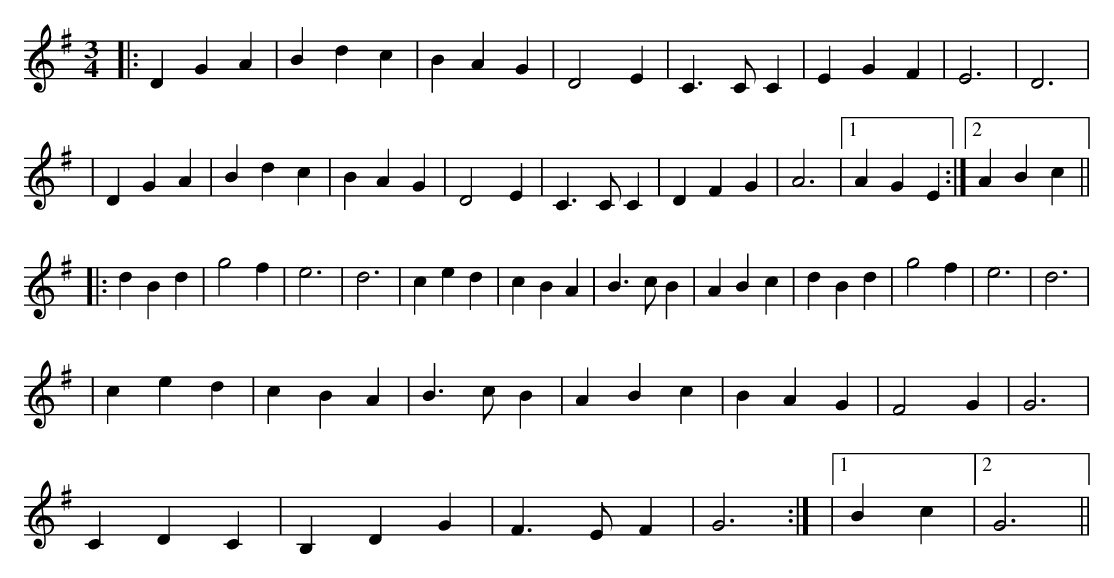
X:1
M:3/4
K:G
|:D2 G2 A2 | B2 d2 c2 | B2 A2 G2 | D4 E2 |C3 C C2 | E2 G2 F2 |E6 | D6 |
 |D2 G2 A2 | B2 d2 c2 | B2 A2 G2 | D4 E2 | C3 C C2 |D2 F2 G2 | A6 |1 A2 G2 E2 :|2 A2 B2 c2||
|:d2 B2 d2 | g4 f2 | e6 | d6 | c2 e2 d2 | c2 B2 A2 |B3 c B2 | A2 B2 c2 |d2 B2 d2 | g4 f2 | e6 | d6 |
|c2 e2 d2 | c2 B2 A2 | B3 c B2 |A2B2c2 |B2A2G2 | F4 G2 | G6 |
 C2 D2 C2 | B,2 D2 G2 |F3EF2 |G6:| |1 B2 c2 |2 G6 ||
